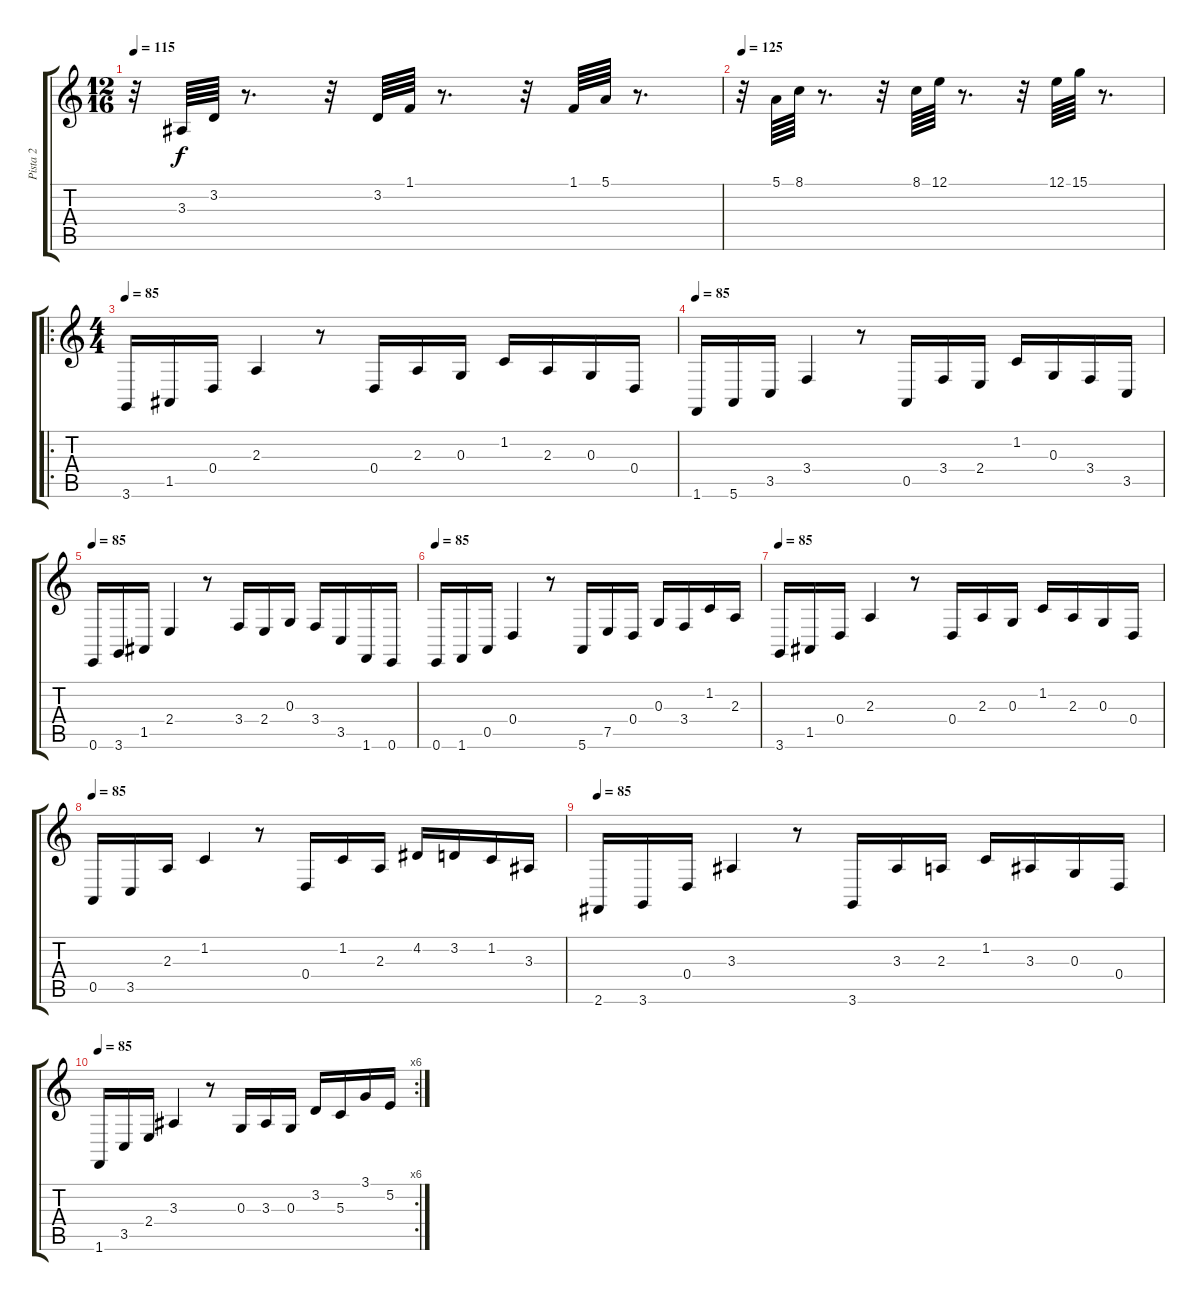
\track ("Pista 2" "Pista 2") {instrument orchestralharp}
\staff {score tabs}
\tuning (E4 B3 G3 D3 A2 E2) {hide}
\ts (12 16)
\tempo 115
\clef g2
\ks c
r.32{dy f instrument orchestralharp} 3.3.64 3.2.64 r.8{d} r.32 3.2.64 1.1.64 r.8{d} r.32 1.1.64 5.1.64 r.8{d} |
\tempo 125
r.32 5.1.64 8.1.64 r.8{d} r.32 8.1.64 12.1.64 r.8{d} r.32 12.1.64 15.1.64 r.8{d} |
\ro
\ts (4 4)
\tempo 85
3.6.16 1.5.16 0.4.16 2.3.4 r.8 0.4.16 2.3.16 0.3.16 1.2.16 2.3.16 0.3.16 0.4.16 |
\tempo 85
1.6.16 5.6.16 3.5.16 3.4.4 r.8 0.5.16 3.4.16 2.4.16 1.2.16 0.3.16 3.4.16 3.5.16 |
\tempo 85
0.6.16 3.6.16 1.5.16 2.4.4 r.8 3.4.16 2.4.16 0.3.16 3.4.16 3.5.16 1.6.16 0.6.16 |
\tempo 85
0.6.16 1.6.16 0.5.16 0.4.4 r.8 5.6.16 7.5.16 0.4.16 0.3.16 3.4.16 1.2.16 2.3.16 |
\tempo 85
3.6.16 1.5.16 0.4.16 2.3.4 r.8 0.4.16 2.3.16 0.3.16 1.2.16 2.3.16 0.3.16 0.4.16 |
\tempo 85
0.5.16 3.5.16 2.3.16 1.2.4 r.8 0.4.16 1.2.16 2.3.16 4.2.16 3.2.16 1.2.16 3.3.16 |
\tempo 85
2.6.16 3.6.16 0.4.16 3.3.4 r.8 3.6.16 3.3.16 2.3.16 1.2.16 3.3.16 0.3.16 0.4.16 |
\rc 6
\tempo 85
1.6.16 3.5.16 2.4.16 3.3.4 r.8 0.3.16 3.3.16 0.3.16 3.2.16 5.3.16 3.1.16 5.2.16
